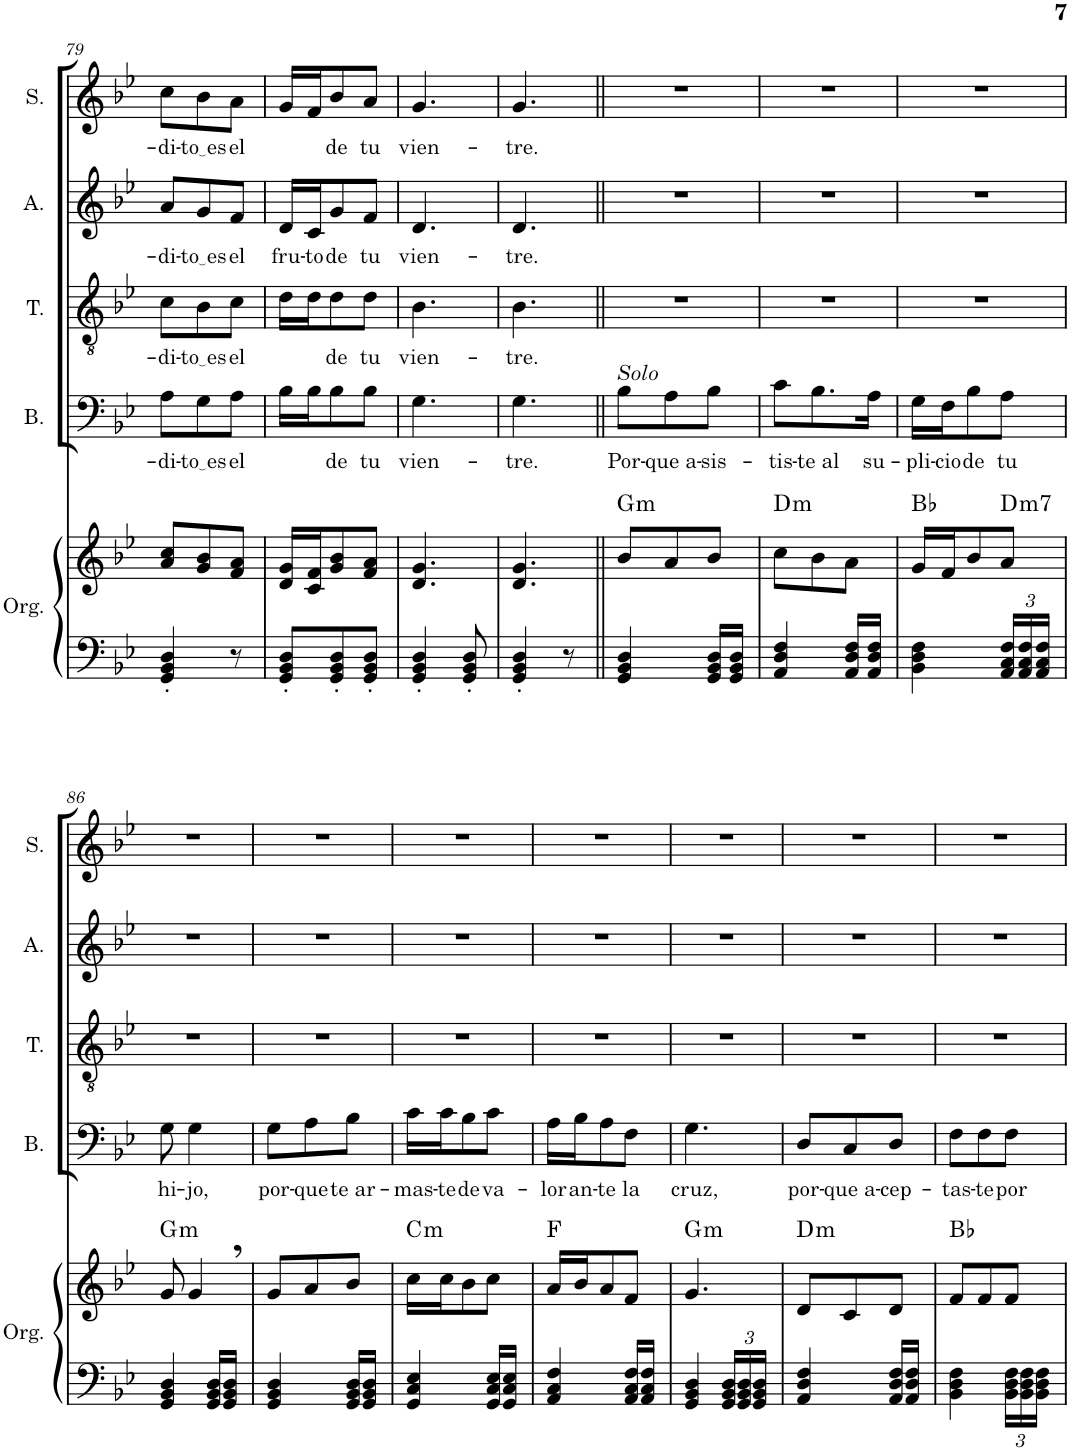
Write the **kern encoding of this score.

**kern	**kern	**harte	**kern	**text	**kern	**text	**kern	**text	**kern	**text
*part5	*part5	*part5	*part4	*part4	*part3	*part3	*part2	*part2	*part1	*part1
*staff6	*staff5	*	*staff4	*staff4	*staff3	*staff3	*staff2	*staff2	*staff1	*staff1
*I"Órgano	*	*	*I"Bajo	*	*I"Tenor	*	*I"Alto	*	*I"Soprano	*
*	*	*	*I'B.	*	*I'T.	*	*I'A.	*	*I'S.	*
!!LO:PB:g=z
*clefF4	*clefG2	*	*clefF4	*	*clefGv2	*	*clefG2	*	*clefG2	*
*	*	*	*	*	*Trd4c7	*	*Trd1c2	*	*	*
*k[b-e-]	*k[b-e-]	*	*k[b-e-]	*	*k[b-e-]	*	*k[b-e-]	*	*k[b-e-]	*
*M3/8	*M3/8	*	*M3/8	*	*M3/8	*	*M3/8	*	*M3/8	*
=79	=79	=79	=79	=79	=79	=79	=79	=79	=79	=79
!	!	!	!	!LO:LY:b	!	!LO:LY:b	!	!LO:LY:b	!	!LO:LY:b
4GG/' 4BB-/' 4D/'	8a/ 8cc/L	.	8A\L	-di-	8c\L	-di-	8a/L	-di-	8cc\L	-di-
!	!	!	!	!LO:LY:b	!	!LO:LY:b	!	!LO:LY:b	!	!LO:LY:b
.	8g/ 8b-/	.	8G\	to es	8B-\	to es	8g/	to es	8b-\	to es
!	!	!	!	!LO:LY:b	!	!LO:LY:b	!	!LO:LY:b	!	!LO:LY:b
8r	8f/ 8a/J	.	8A\J	el	8c\J	el	8f/J	el	8a\J	el
=80	=80	=80	=80	=80	=80	=80	=80	=80	=80	=80
!	!	!	!	!	!	!	!	!LO:LY:b	!	!
8GG/' 8BB-/' 8D/'L	16d/ 16g/LL	.	16B-\LL	.	16d\LL	.	16d/LL	fru-	16g/LL	.
!	!	!	!	!	!	!	!	!LO:LY:b	!	!
.	16c/ 16f/J	.	16B-\J	.	16d\J	.	16c/J	-to	16f/J	.
!	!	!	!	!LO:LY:b	!	!LO:LY:b	!	!LO:LY:b	!	!LO:LY:b
8GG/' 8BB-/' 8D/'	8g/ 8b-/	.	8B-\	de	8d\	de	8g/	de	8b-/	de
!	!	!	!	!LO:LY:b	!	!LO:LY:b	!	!LO:LY:b	!	!LO:LY:b
8GG/' 8BB-/' 8D/'J	8f/ 8a/J	.	8B-\J	tu	8d\J	tu	8f/J	tu	8a/J	tu
=81	=81	=81	=81	=81	=81	=81	=81	=81	=81	=81
!	!	!	!	!LO:LY:b	!	!LO:LY:b	!	!LO:LY:b	!	!LO:LY:b
4GG/' 4BB-/' 4D/'	4.d/ 4.g/	.	4.G\	vien-	4.B-\	vien-	4.d/	vien-	4.g/	vien-
8GG/' 8BB-/' 8D/'	.	.	.	.	.	.	.	.	.	.
=82	=82	=82	=82	=82	=82	=82	=82	=82	=82	=82
!	!	!	!	!LO:LY:b	!	!LO:LY:b	!	!LO:LY:b	!	!LO:LY:b
4GG/' 4BB-/' 4D/'	4.d/ 4.g/	.	4.G\	-tre.	4.B-\	-tre.	4.d/	-tre.	4.g/	-tre.
8r	.	.	.	.	.	.	.	.	.	.
=83||	=83||	=83||	=83||	=83||	=83||	=83||	=83||	=83||	=83||	=83||
!	!	!	!LO:TX:a:i:t=Solo	!	!	!	!	!	!	!
!	!	!LO:H:kt=m	!	!LO:LY:b	!	!	!	!	!	!
4GG/ 4BB-/ 4D/	8b-/L	G:min	8B-\L	Por-	4.r	.	4.r	.	4.r	.
!	!	!	!	!LO:LY:b	!	!	!	!	!	!
.	8a/	.	8A\	-que a-	.	.	.	.	.	.
!	!	!	!	!LO:LY:b	!	!	!	!	!	!
16GG/ 16BB-/ 16D/LL	8b-/J	.	8B-\J	-sis-	.	.	.	.	.	.
16GG/ 16BB-/ 16D/JJ	.	.	.	.	.	.	.	.	.	.
=84	=84	=84	=84	=84	=84	=84	=84	=84	=84	=84
!	!	!LO:H:kt=m	!	!LO:LY:b	!	!	!	!	!	!
4AA/ 4D/ 4F/	8cc\L	D:min	8c\L	-tis-	4.r	.	4.r	.	4.r	.
!	!	!	!	!LO:LY:b	!	!	!	!	!	!
.	8b-\	.	8.B-\	-te al	.	.	.	.	.	.
16AA/ 16D/ 16F/LL	8a\J	.	.	.	.	.	.	.	.	.
!	!	!	!	!LO:LY:b	!	!	!	!	!	!
16AA/ 16D/ 16F/JJ	.	.	16A\Jk	su-	.	.	.	.	.	.
=85	=85	=85	=85	=85	=85	=85	=85	=85	=85	=85
!	!	!	!	!LO:LY:b	!	!	!	!	!	!
4BB-\ 4D\ 4F\	16g/LL	Bb:maj	16G\LL	-pli-	4.r	.	4.r	.	4.r	.
!	!	!	!	!LO:LY:b	!	!	!	!	!	!
.	16f/J	.	16F\J	-cio	.	.	.	.	.	.
!	!	!	!	!LO:LY:b	!	!	!	!	!	!
.	8b-/	.	8B-\	de	.	.	.	.	.	.
*Xbrackettup	*	*	*	*	*	*	*	*	*	*
!	!	!LO:H:kt=m7	!	!LO:LY:b	!	!	!	!	!	!
24AA/ 24C/ 24F/LL	8a/J	D:min7	8A\J	tu	.	.	.	.	.	.
24AA/ 24C/ 24F/	.	.	.	.	.	.	.	.	.	.
24AA/ 24C/ 24F/JJ	.	.	.	.	.	.	.	.	.	.
!!LO:LB:g=z
=86	=86	=86	=86	=86	=86	=86	=86	=86	=86	=86
!	!	!LO:H:kt=m	!	!LO:LY:b	!	!	!	!	!	!
4GG/ 4BB-/ 4D/	8g/	G:min	8G\	hi-	4.r	.	4.r	.	4.r	.
!	!	!	!	!LO:LY:b	!	!	!	!	!	!
.	4g,/	.	4G\	-jo,	.	.	.	.	.	.
16GG/ 16BB-/ 16D/LL	.	.	.	.	.	.	.	.	.	.
16GG/ 16BB-/ 16D/JJ	.	.	.	.	.	.	.	.	.	.
=87	=87	=87	=87	=87	=87	=87	=87	=87	=87	=87
!	!	!	!	!LO:LY:b	!	!	!	!	!	!
4GG/ 4BB-/ 4D/	8g/L	.	8G\L	por-	4.r	.	4.r	.	4.r	.
!	!	!	!	!LO:LY:b	!	!	!	!	!	!
.	8a/	.	8A\	-que	.	.	.	.	.	.
!	!	!	!	!LO:LY:b	!	!	!	!	!	!
16GG/ 16BB-/ 16D/LL	8b-/J	.	8B-\J	te ar-	.	.	.	.	.	.
16GG/ 16BB-/ 16D/JJ	.	.	.	.	.	.	.	.	.	.
=88	=88	=88	=88	=88	=88	=88	=88	=88	=88	=88
!	!	!LO:H:kt=m	!	!LO:LY:b	!	!	!	!	!	!
4GG/ 4C/ 4E-/	16cc\LL	C:min	16c\LL	-mas-	4.r	.	4.r	.	4.r	.
!	!	!	!	!LO:LY:b	!	!	!	!	!	!
.	16cc\J	.	16c\J	-te	.	.	.	.	.	.
!	!	!	!	!LO:LY:b	!	!	!	!	!	!
.	8b-\	.	8B-\	de	.	.	.	.	.	.
!	!	!	!	!LO:LY:b	!	!	!	!	!	!
16GG/ 16C/ 16E-/LL	8cc\J	.	8c\J	va-	.	.	.	.	.	.
16GG/ 16C/ 16E-/JJ	.	.	.	.	.	.	.	.	.	.
=89	=89	=89	=89	=89	=89	=89	=89	=89	=89	=89
!	!	!	!	!LO:LY:b	!	!	!	!	!	!
4AA/ 4C/ 4F/	16a/LL	F:maj	16A\LL	-lor	4.r	.	4.r	.	4.r	.
!	!	!	!	!LO:LY:b	!	!	!	!	!	!
.	16b-/J	.	16B-\J	an-	.	.	.	.	.	.
!	!	!	!	!LO:LY:b	!	!	!	!	!	!
.	8a/	.	8A\	-te	.	.	.	.	.	.
!	!	!	!	!LO:LY:b	!	!	!	!	!	!
16AA/ 16C/ 16F/LL	8f/J	.	8F\J	la	.	.	.	.	.	.
16AA/ 16C/ 16F/JJ	.	.	.	.	.	.	.	.	.	.
=90	=90	=90	=90	=90	=90	=90	=90	=90	=90	=90
!	!	!LO:H:kt=m	!	!LO:LY:b	!	!	!	!	!	!
4GG/ 4BB-/ 4D/	4.g/	G:min	4.G\	cruz,	4.r	.	4.r	.	4.r	.
24GG/ 24BB-/ 24D/LL	.	.	.	.	.	.	.	.	.	.
24GG/ 24BB-/ 24D/	.	.	.	.	.	.	.	.	.	.
24GG/ 24BB-/ 24D/JJ	.	.	.	.	.	.	.	.	.	.
=91	=91	=91	=91	=91	=91	=91	=91	=91	=91	=91
!	!	!LO:H:kt=m	!	!LO:LY:b	!	!	!	!	!	!
4AA/ 4D/ 4F/	8d/L	D:min	8D/L	por-	4.r	.	4.r	.	4.r	.
!	!	!	!	!LO:LY:b	!	!	!	!	!	!
.	8c/	.	8C/	-que a-	.	.	.	.	.	.
!	!	!	!	!LO:LY:b	!	!	!	!	!	!
16AA/ 16D/ 16F/LL	8d/J	.	8D/J	-cep-	.	.	.	.	.	.
16AA/ 16D/ 16F/JJ	.	.	.	.	.	.	.	.	.	.
=92	=92	=92	=92	=92	=92	=92	=92	=92	=92	=92
!	!	!	!	!LO:LY:b	!	!	!	!	!	!
4BB-\ 4D\ 4F\	8f/L	Bb:maj	8F\L	-tas-	4.r	.	4.r	.	4.r	.
!	!	!	!	!LO:LY:b	!	!	!	!	!	!
.	8f/	.	8F\	-te	.	.	.	.	.	.
!	!	!	!	!LO:LY:b	!	!	!	!	!	!
24BB-\ 24D\ 24F\LL	8f/J	.	8F\J	por	.	.	.	.	.	.
24BB-\ 24D\ 24F\	.	.	.	.	.	.	.	.	.	.
24BB-\ 24D\ 24F\JJ	.	.	.	.	.	.	.	.	.	.
=	=	=	=	=	=	=	=	=	=	=
*-	*-	*-	*-	*-	*-	*-	*-	*-	*-	*-
